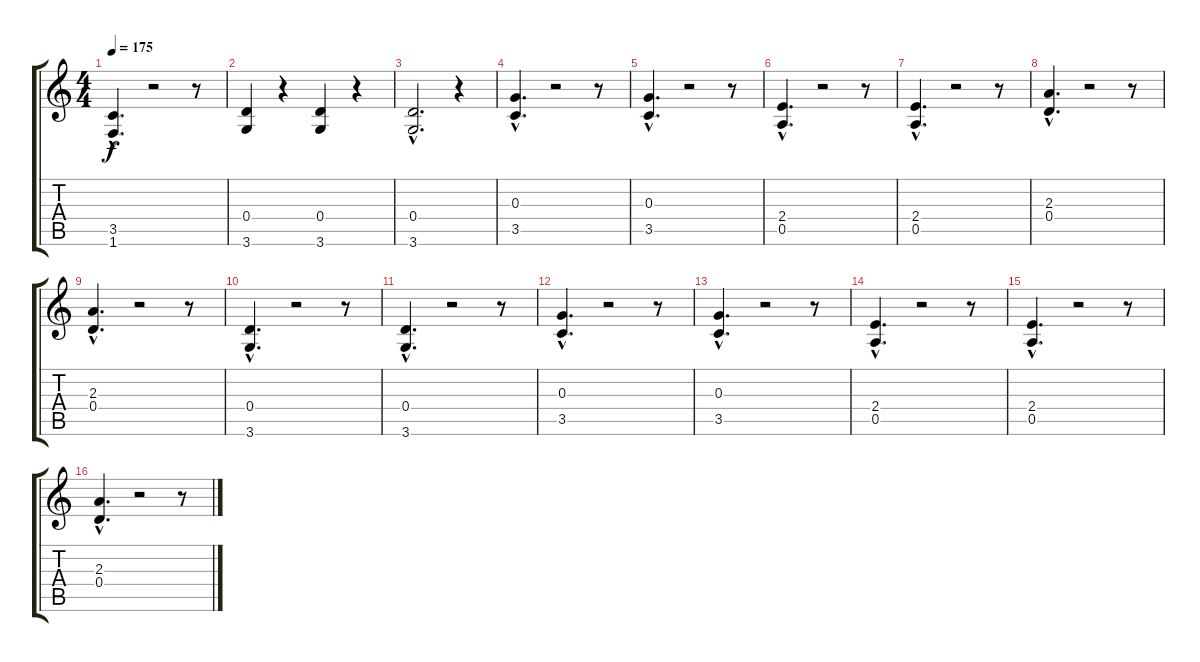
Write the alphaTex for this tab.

\track "" {instrument overdrivenguitar}
\staff {score tabs}
\tuning (E4 B3 G3 D3 A2 E2) {hide}
\ts (4 4)
\tempo 175
\clef g2
\ks c
(3.5{hac} 1.6{hac}).4{d dy f} r.2 r.8 |
(0.4 3.6).4 r.4 (0.4 3.6).4 r.4 |
(0.4{hac} 3.6{hac}).2{d} r.4 |
(0.3{hac} 3.5{hac}).4{d} r.2 r.8 |
(0.3{hac} 3.5{hac}).4{d} r.2 r.8 |
(2.4{hac} 0.5{hac}).4{d} r.2 r.8 |
(2.4{hac} 0.5{hac}).4{d} r.2 r.8 |
(2.3{hac} 0.4{hac}).4{d} r.2 r.8 |
(2.3{hac} 0.4{hac}).4{d} r.2 r.8 |
(0.4{hac} 3.6{hac}).4{d} r.2 r.8 |
(0.4{hac} 3.6{hac}).4{d} r.2 r.8 |
(0.3{hac} 3.5{hac}).4{d} r.2 r.8 |
(0.3{hac} 3.5{hac}).4{d} r.2 r.8 |
(2.4{hac} 0.5{hac}).4{d} r.2 r.8 |
(2.4{hac} 0.5{hac}).4{d} r.2 r.8 |
(2.3{hac} 0.4{hac}).4{d} r.2 r.8
